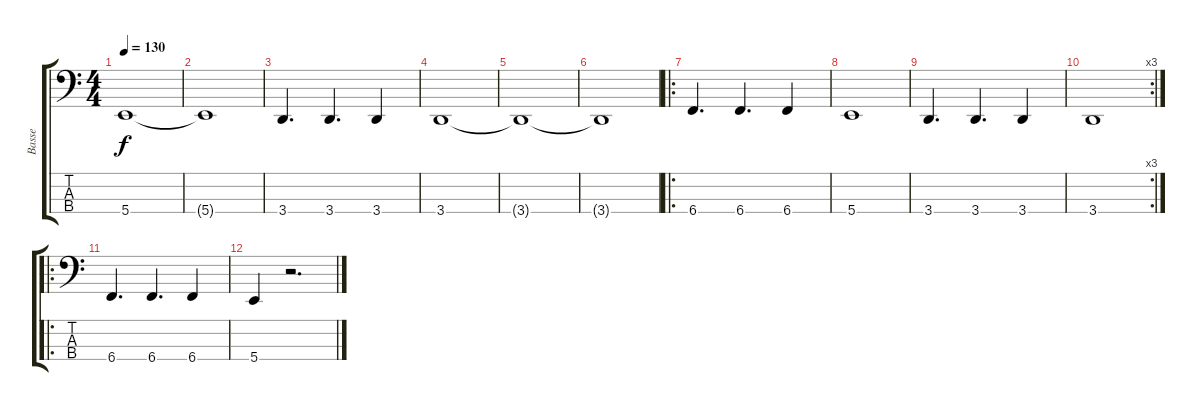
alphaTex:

\track ("Basse" "Basse") {instrument electricbassfinger}
\staff {score tabs}
\tuning (D2 A1 E1 B0) {hide}
\ts (4 4)
\tempo 130
\clef f4
\ks c
5.4{t}.1{dy f} |
5.4{t}.1 |
3.4.4{d} 3.4.4{d} 3.4.4 |
3.4.1 |
3.4{t}.1 |
3.4{t}.1 |
\ro
6.4.4{d} 6.4.4{d} 6.4.4 |
5.4.1 |
3.4.4{d} 3.4.4{d} 3.4.4 |
\rc 3
3.4.1 |
\ro
6.4.4{d} 6.4.4{d} 6.4.4 |
5.4.4 r.2{d}
